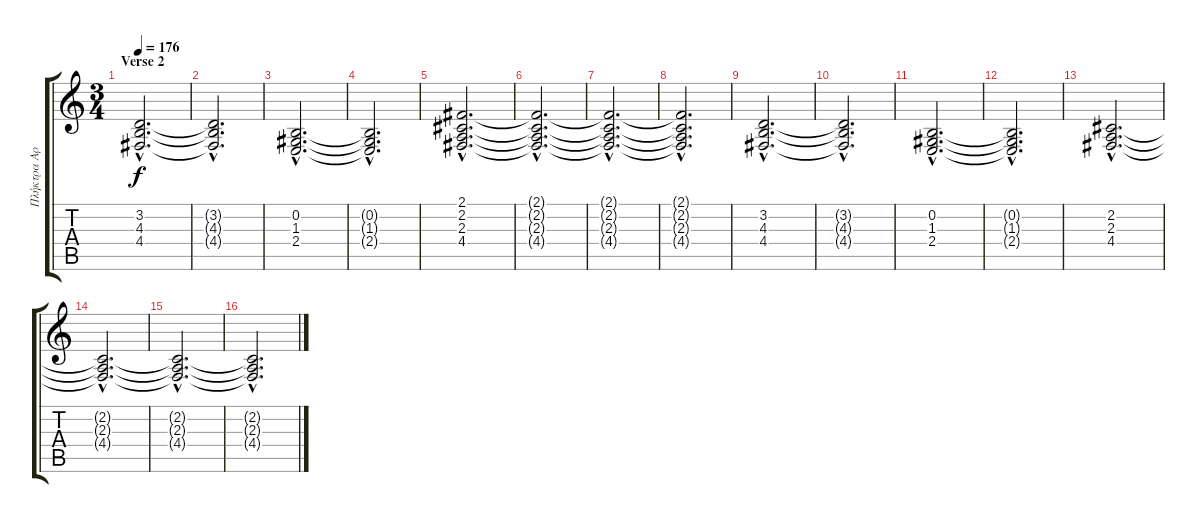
\track ("Πλήκτρα Αριστερό" "Πλήκτρα Αρ") {instrument drawbarorgan}
\staff {score tabs}
\tuning (E4 B3 G3 D3 A2 E2) {hide}
\ts (3 4)
\section ("" "Verse 2")
\tempo 176
\clef g2
\ks c
(3.2{hac} 4.3{hac} 4.4{hac}).2{d dy f} |
(3.2{hac t} 4.3{hac t} 4.4{hac t}).2{d} |
(0.2{hac} 1.3{hac} 2.4{hac}).2{d} |
(0.2{hac t} 1.3{hac t} 2.4{hac t}).2{d} |
(2.1{hac} 2.2{hac} 2.3{hac} 4.4{hac}).2{d} |
(2.1{hac t} 2.2{hac t} 2.3{hac t} 4.4{hac t}).2{d} |
(2.1{hac t} 2.2{hac t} 2.3{hac t} 4.4{hac t}).2{d} |
(2.1{hac t} 2.2{hac t} 2.3{hac t} 4.4{hac t}).2{d} |
(3.2{hac} 4.3{hac} 4.4{hac}).2{d} |
(3.2{hac t} 4.3{hac t} 4.4{hac t}).2{d} |
(0.2{hac} 1.3{hac} 2.4{hac}).2{d} |
(0.2{hac t} 1.3{hac t} 2.4{hac t}).2{d} |
(2.2{hac} 2.3{hac} 4.4{hac}).2{d} |
(2.2{hac t} 2.3{hac t} 4.4{hac t}).2{d} |
(2.2{hac t} 2.3{hac t} 4.4{hac t}).2{d} |
(2.2{hac t} 2.3{hac t} 4.4{hac t}).2{d}
